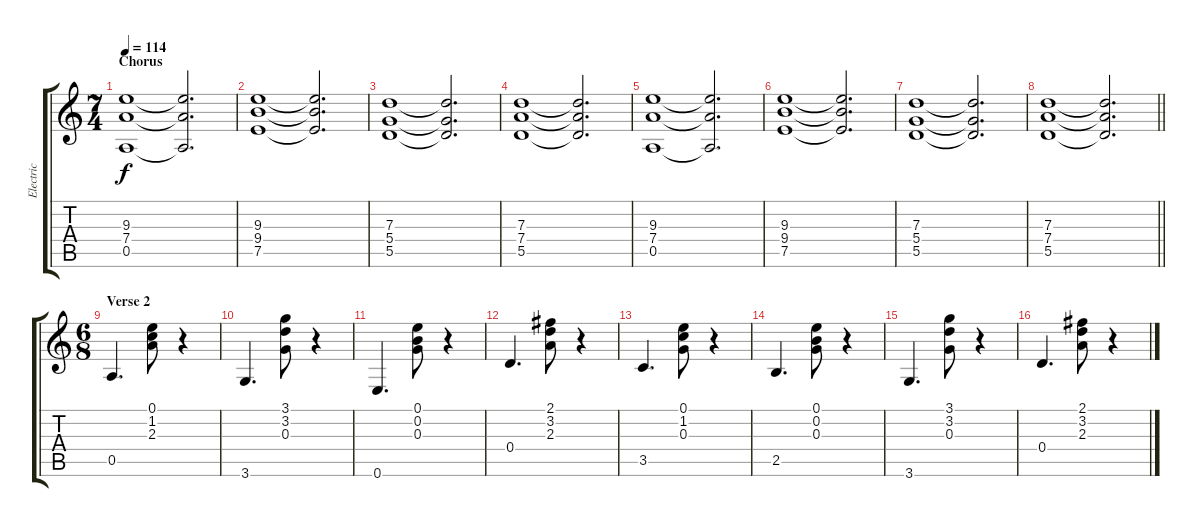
\track ("Electric" "Electric") {instrument overdrivenguitar}
\staff {score tabs}
\tuning (E4 B3 G3 D3 A2 E2) {hide}
\ts (7 4)
\section ("" "Chorus")
\tempo 114
\clef g2
\ks c
(9.3 7.4 0.5).1{dy f} (9.3{t} 7.4{t} 0.5{t}).2{d} |
(9.3 9.4 7.5).1 (9.3{t} 9.4{t} 7.5{t}).2{d} |
(7.3 5.4 5.5).1 (7.3{t} 5.4{t} 5.5{t}).2{d} |
(7.3 7.4 5.5).1 (7.3{t} 7.4{t} 5.5{t}).2{d} |
(9.3 7.4 0.5).1 (9.3{t} 7.4{t} 0.5{t}).2{d} |
(9.3 9.4 7.5).1 (9.3{t} 9.4{t} 7.5{t}).2{d} |
(7.3 5.4 5.5).1 (7.3{t} 5.4{t} 5.5{t}).2{d} |
\barLineRight lightlight
(7.3 7.4 5.5).1 (7.3{t} 7.4{t} 5.5{t}).2{d} |
\ts (6 8)
\section ("" "Verse 2")
0.5.4{d} (0.1 1.2 2.3).8 r.4 |
3.6.4{d} (3.1 3.2 0.3).8 r.4 |
0.6.4{d} (0.1 0.2 0.3).8 r.4 |
0.4.4{d} (2.1 3.2 2.3).8 r.4 |
3.5.4{d} (0.1 1.2 0.3).8 r.4 |
2.5.4{d} (0.1 0.2 0.3).8 r.4 |
3.6.4{d} (3.1 3.2 0.3).8 r.4 |
0.4.4{d} (2.1 3.2 2.3).8 r.4
